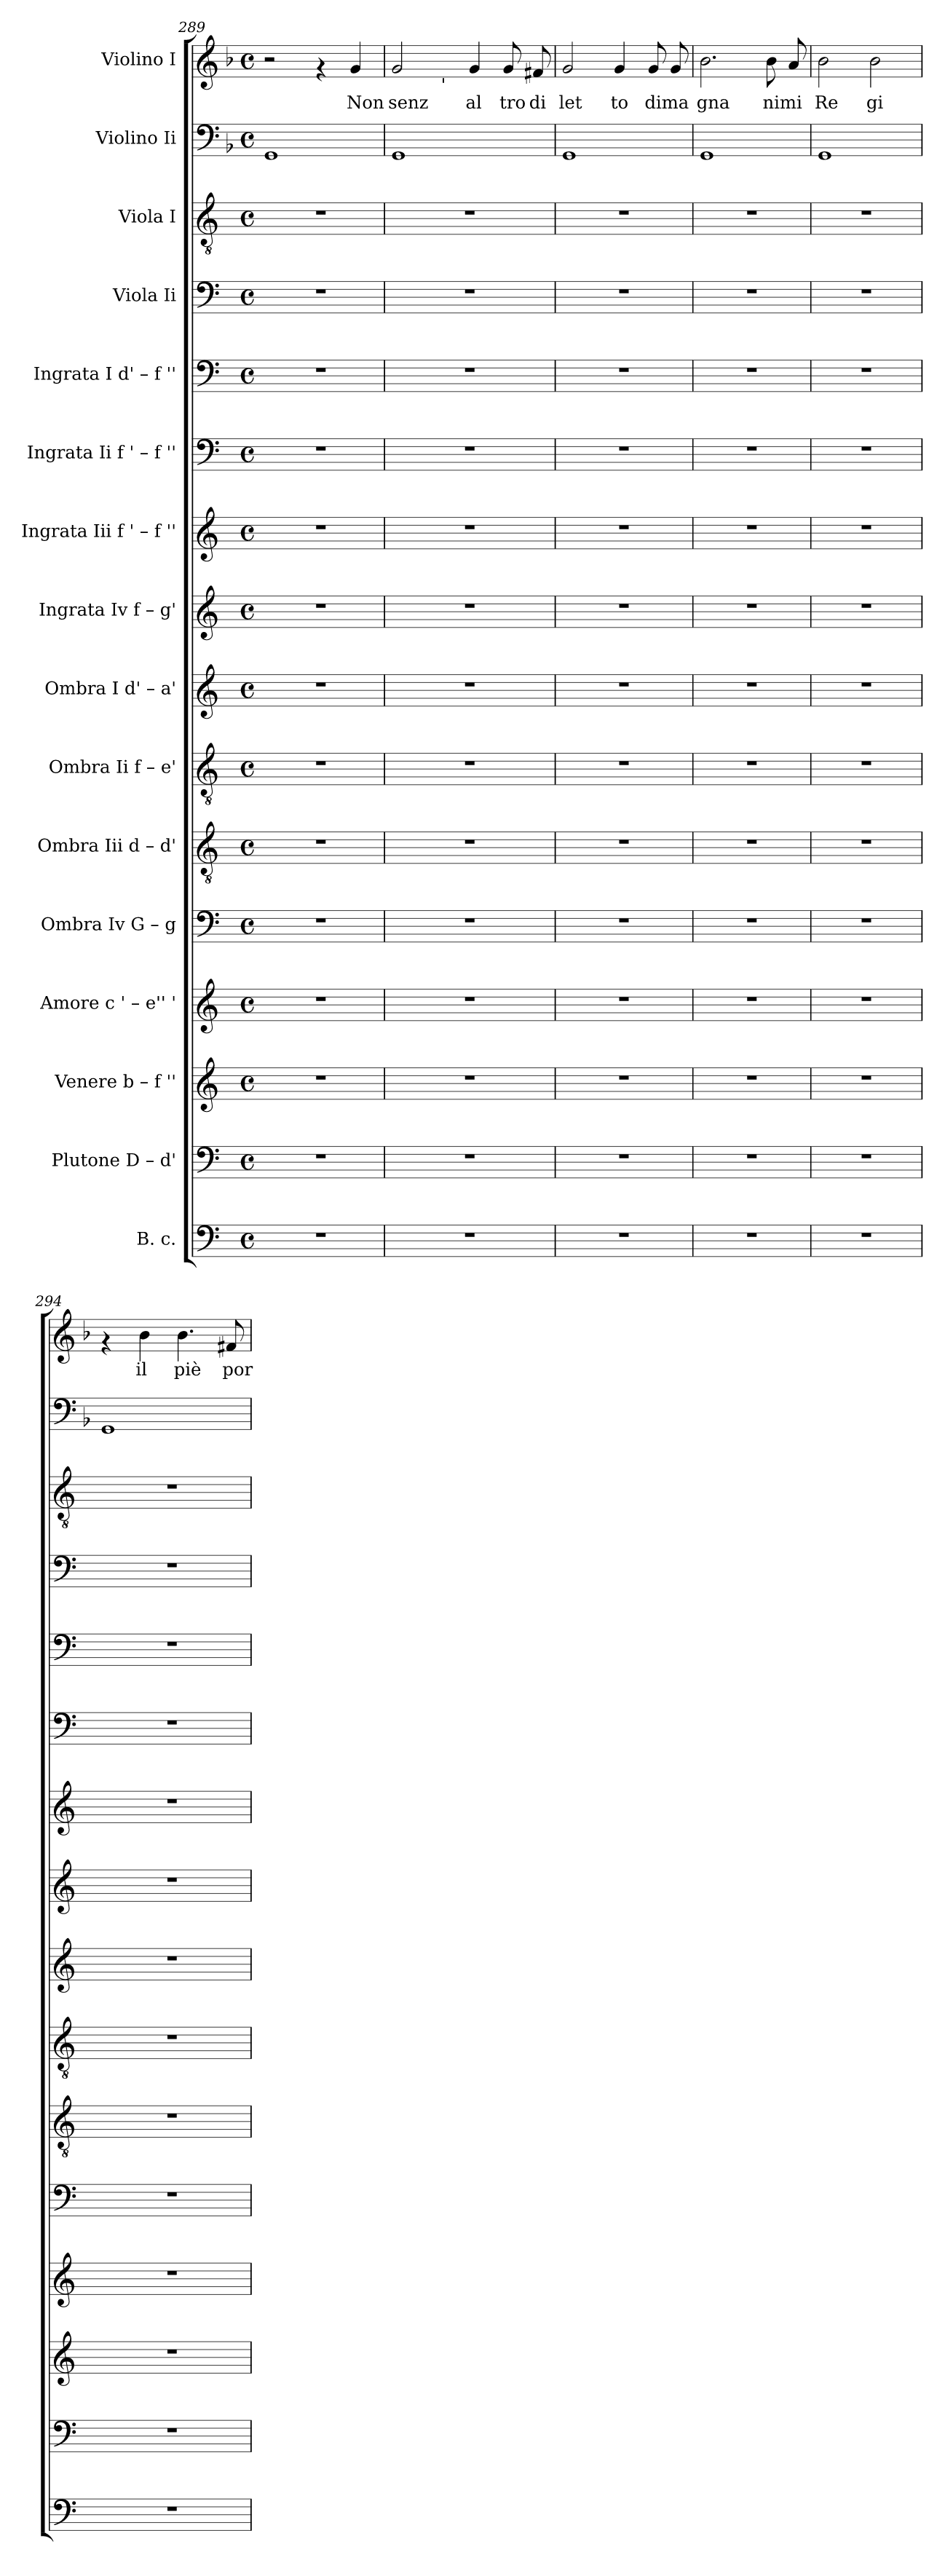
**kern	**kern	**kern	**kern	**kern	**kern	**kern	**kern	**kern	**kern	**kern	**kern	**kern	**kern	**kern	**kern	**text
*part16	*part15	*part14	*part13	*part12	*part11	*part10	*part9	*part8	*part7	*part6	*part5	*part4	*part3	*part2	*part1	*part1
*staff16	*staff15	*staff14	*staff13	*staff12	*staff11	*staff10	*staff9	*staff8	*staff7	*staff6	*staff5	*staff4	*staff3	*staff2	*staff1	*staff1
*I"B. c.	*I"Plutone  D – d'	*I"Venere  b – f ''	*I"Amore  c ' – e''  '	*I"Ombra Iv  G – g	*I"Ombra Iii  d – d'	*I"Ombra Ii  f – e'	*I"Ombra I  d' – a'	*I"Ingrata Iv  f – g'	*I"Ingrata Iii  f ' – f ''	*I"Ingrata Ii  f ' – f ''	*I"Ingrata I  d' – f ''	*I"Viola Ii	*I"Viola I	*I"Violino Ii	*I"Violino I	*
!!LO:PB:g=z
*clefF4	*clefF4	*clefG2	*clefG2	*clefF4	*clefGv2	*clefGv2	*clefG2	*clefG2	*clefG2	*clefF4	*clefF4	*clefF4	*clefGv2	*clefF4	*clefG2	*
*k[]	*k[]	*k[]	*k[]	*k[]	*k[]	*k[]	*k[]	*k[]	*k[]	*k[]	*k[]	*k[]	*k[]	*k[b-]	*k[b-]	*
*C:	*C:	*C:	*C:	*C:	*C:	*C:	*C:	*C:	*C:	*C:	*C:	*C:	*C:	*F:	*F:	*
*M4/4	*M4/4	*M4/4	*M4/4	*M4/4	*M4/4	*M4/4	*M4/4	*M4/4	*M4/4	*M4/4	*M4/4	*M4/4	*M4/4	*M4/4	*M4/4	*
*met(c)	*met(c)	*met(c)	*met(c)	*met(c)	*met(c)	*met(c)	*met(c)	*met(c)	*met(c)	*met(c)	*met(c)	*met(c)	*met(c)	*met(c)	*met(c)	*
=289	=289	=289	=289	=289	=289	=289	=289	=289	=289	=289	=289	=289	=289	=289	=289	=289
1r	1r	1r	1r	1r	1r	1r	1r	1r	1r	1r	1r	1r	1r	1GG	2r	.
.	.	.	.	.	.	.	.	.	.	.	.	.	.	.	4rf	.
!	!	!	!	!	!	!	!	!	!	!	!	!	!	!	!	!LO:LY:b:cj
.	.	.	.	.	.	.	.	.	.	.	.	.	.	.	4g/	Non
=290	=290	=290	=290	=290	=290	=290	=290	=290	=290	=290	=290	=290	=290	=290	=290	=290
!	!	!	!	!	!	!	!	!	!	!	!	!	!	!	!	!LO:LY:b:cj
*	*	*	*	*	*	*	*	*	*	*	*	*	*	*	*^	*
1r	1r	1r	1r	1r	1r	1r	1r	1r	1r	1r	1r	1r	1r	1GG	2g/	4ryy	senz
.	.	.	.	.	.	.	.	.	.	.	.	.	.	.	.	16ryy	.
!	!	!	!	!	!	!	!	!	!	!	!	!	!	!	!	!LO:TX:b:t='	!
.	.	.	.	.	.	.	.	.	.	.	.	.	.	.	.	2ryy	.
!	!	!	!	!	!	!	!	!	!	!	!	!	!	!	!	!	!LO:LY:b:cj
.	.	.	.	.	.	.	.	.	.	.	.	.	.	.	4g/	.	al
!	!	!	!	!	!	!	!	!	!	!	!	!	!	!	!	!	!LO:LY:b:cj
.	.	.	.	.	.	.	.	.	.	.	.	.	.	.	8g/	.	tro
.	.	.	.	.	.	.	.	.	.	.	.	.	.	.	.	8.ryy	.
!	!	!	!	!	!	!	!	!	!	!	!	!	!	!	!	!	!LO:LY:b:cj
.	.	.	.	.	.	.	.	.	.	.	.	.	.	.	8f#X/	.	di
=291	=291	=291	=291	=291	=291	=291	=291	=291	=291	=291	=291	=291	=291	=291	=291	=291	=291
!	!	!	!	!	!	!	!	!	!	!	!	!	!	!	!	!	!LO:LY:b:cj
*	*	*	*	*	*	*	*	*	*	*	*	*	*	*	*v	*v	*
1r	1r	1r	1r	1r	1r	1r	1r	1r	1r	1r	1r	1r	1r	1GG	2g/	let
!	!	!	!	!	!	!	!	!	!	!	!	!	!	!	!	!LO:LY:b:cj
.	.	.	.	.	.	.	.	.	.	.	.	.	.	.	4g/	to
!	!	!	!	!	!	!	!	!	!	!	!	!	!	!	!	!LO:LY:b:cj
.	.	.	.	.	.	.	.	.	.	.	.	.	.	.	8g/	dima
!	!	!	!	!	!	!	!	!	!	!	!	!	!	!	!	!LO:LY:b:cj
.	.	.	.	.	.	.	.	.	.	.	.	.	.	.	8g/	.
=292	=292	=292	=292	=292	=292	=292	=292	=292	=292	=292	=292	=292	=292	=292	=292	=292
!	!	!	!	!	!	!	!	!	!	!	!	!	!	!	!	!LO:LY:b:cj
1r	1r	1r	1r	1r	1r	1r	1r	1r	1r	1r	1r	1r	1r	1GG	2.b-\	gna
!	!	!	!	!	!	!	!	!	!	!	!	!	!	!	!	!LO:LY:b:cj
.	.	.	.	.	.	.	.	.	.	.	.	.	.	.	8b-\	nimi
!	!	!	!	!	!	!	!	!	!	!	!	!	!	!	!	!LO:LY:b:cj
.	.	.	.	.	.	.	.	.	.	.	.	.	.	.	8a/	.
=293	=293	=293	=293	=293	=293	=293	=293	=293	=293	=293	=293	=293	=293	=293	=293	=293
!	!	!	!	!	!	!	!	!	!	!	!	!	!	!	!	!LO:LY:b:cj
1r	1r	1r	1r	1r	1r	1r	1r	1r	1r	1r	1r	1r	1r	1GG	2b-\	Re
!	!	!	!	!	!	!	!	!	!	!	!	!	!	!	!	!LO:LY:b:cj
.	.	.	.	.	.	.	.	.	.	.	.	.	.	.	2b-\	gi
=294	=294	=294	=294	=294	=294	=294	=294	=294	=294	=294	=294	=294	=294	=294	=294	=294
1r	1r	1r	1r	1r	1r	1r	1r	1r	1r	1r	1r	1r	1r	1GG	4rf	.
!	!	!	!	!	!	!	!	!	!	!	!	!	!	!	!	!LO:LY:b:cj
.	.	.	.	.	.	.	.	.	.	.	.	.	.	.	4b-\	il
!	!	!	!	!	!	!	!	!	!	!	!	!	!	!	!	!LO:LY:b:cj
.	.	.	.	.	.	.	.	.	.	.	.	.	.	.	4.b-\	piè
!	!	!	!	!	!	!	!	!	!	!	!	!	!	!	!	!LO:LY:b:cj
.	.	.	.	.	.	.	.	.	.	.	.	.	.	.	8f#X/	por
=	=	=	=	=	=	=	=	=	=	=	=	=	=	=	=	=
*-	*-	*-	*-	*-	*-	*-	*-	*-	*-	*-	*-	*-	*-	*-	*-	*-
